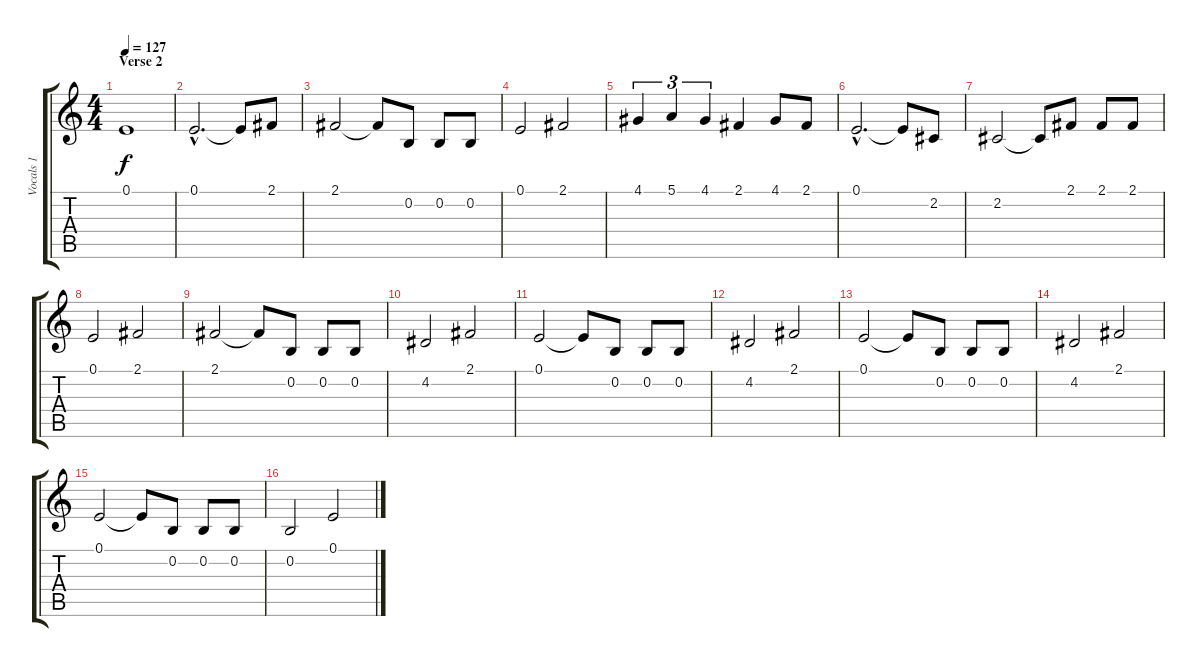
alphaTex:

\track ("Vocals 1" "Vocals 1") {instrument cello}
\staff {score tabs}
\tuning (E4 B3 G3 D3 A2 E2) {hide}
\ts (4 4)
\section ("" "Verse 2")
\tempo 127
\clef g2
\ks c
0.1{t}.1{dy f} |
0.1{hac}.2{d} 0.1{t}.8 2.1.8 |
2.1.2 2.1{t}.8 0.2.8 0.2.8 0.2.8 |
0.1.2 2.1.2 |
4.1.4{tu (3 2)} 5.1.4{tu (3 2)} 4.1.4{tu (3 2)} 2.1.4 4.1.8 2.1.8 |
0.1{hac}.2{d} 0.1{t}.8 2.2.8 |
2.2.2 2.2{t}.8 2.1.8 2.1.8 2.1.8 |
0.1.2 2.1.2 |
2.1.2 2.1{t}.8 0.2.8 0.2.8 0.2.8 |
4.2.2 2.1.2 |
0.1.2 0.1{t}.8 0.2.8 0.2.8 0.2.8 |
4.2.2 2.1.2 |
0.1.2 0.1{t}.8 0.2.8 0.2.8 0.2.8 |
4.2.2 2.1.2 |
0.1.2 0.1{t}.8 0.2.8 0.2.8 0.2.8 |
0.2.2 0.1.2
